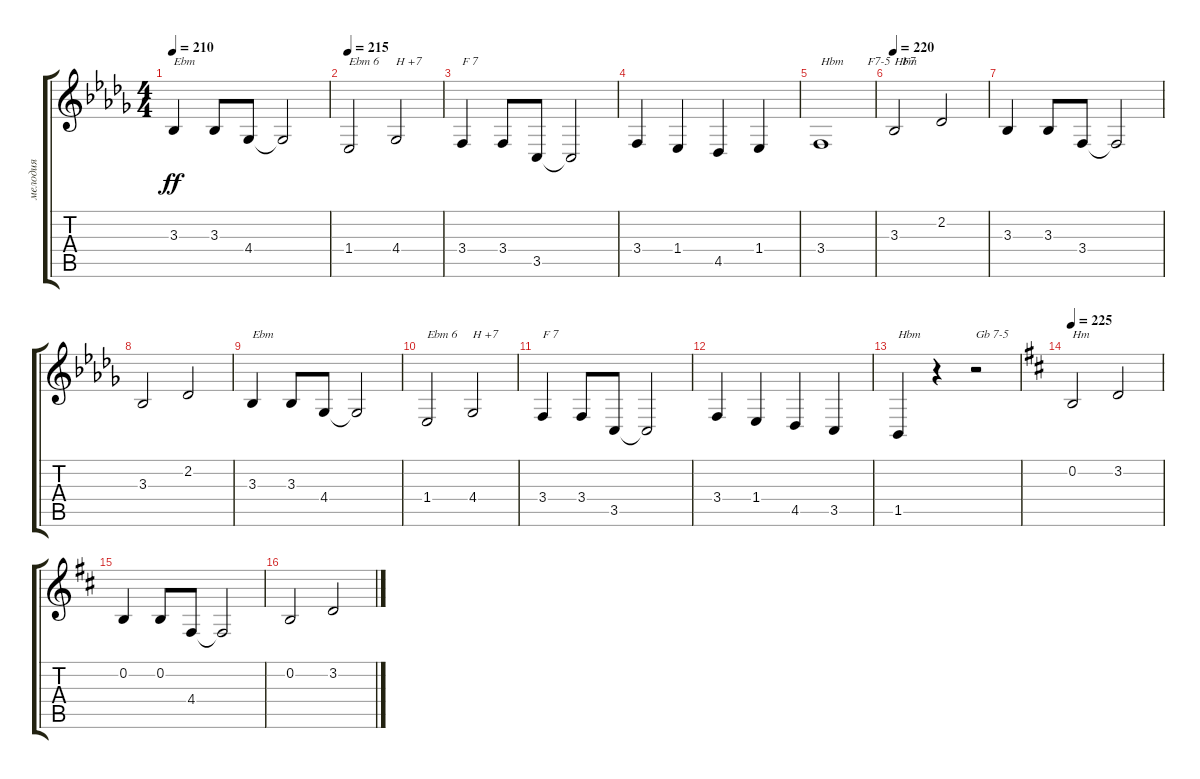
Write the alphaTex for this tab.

\track ("мелодия" "мелодия") {instrument accordion}
\staff {score tabs}
\tuning (E4 B3 G3 D3 A2 E2) {hide}
\ts (4 4)
\tempo 210
\clef g2
\ks bbminor
3.3.4{txt "Ebm" dy ff} 3.3.8 4.4.8 4.4{t}.2 |
\tempo 215
1.4.2{txt "Ebm 6"} 4.4.2{txt "H +7"} |
3.4.4{txt "F 7"} 3.4.8 3.5.8 3.5{t}.2 |
3.4.4 1.4.4 4.5.4 1.4.4 |
3.4.1{txt "Hbm        F7-5    F7"} |
\tempo 220
3.3.2{txt "Hbm"} 2.2.2 |
3.3.4 3.3.8 3.4.8 3.4{t}.2 |
3.3.2 2.2.2 |
3.3.4{txt "Ebm"} 3.3.8 4.4.8 4.4{t}.2 |
1.4.2{txt "Ebm 6"} 4.4.2{txt "H +7"} |
3.4.4{txt "F 7"} 3.4.8 3.5.8 3.5{t}.2 |
3.4.4 1.4.4 4.5.4 3.5.4 |
1.5.4{txt "Hbm"} r.4 r.2{txt "Gb 7-5"} |
\tempo 225
\ks bminor
0.2.2{txt "Hm"} 3.2.2 |
0.2.4 0.2.8 4.4.8 4.4{t}.2 |
0.2.2 3.2.2
